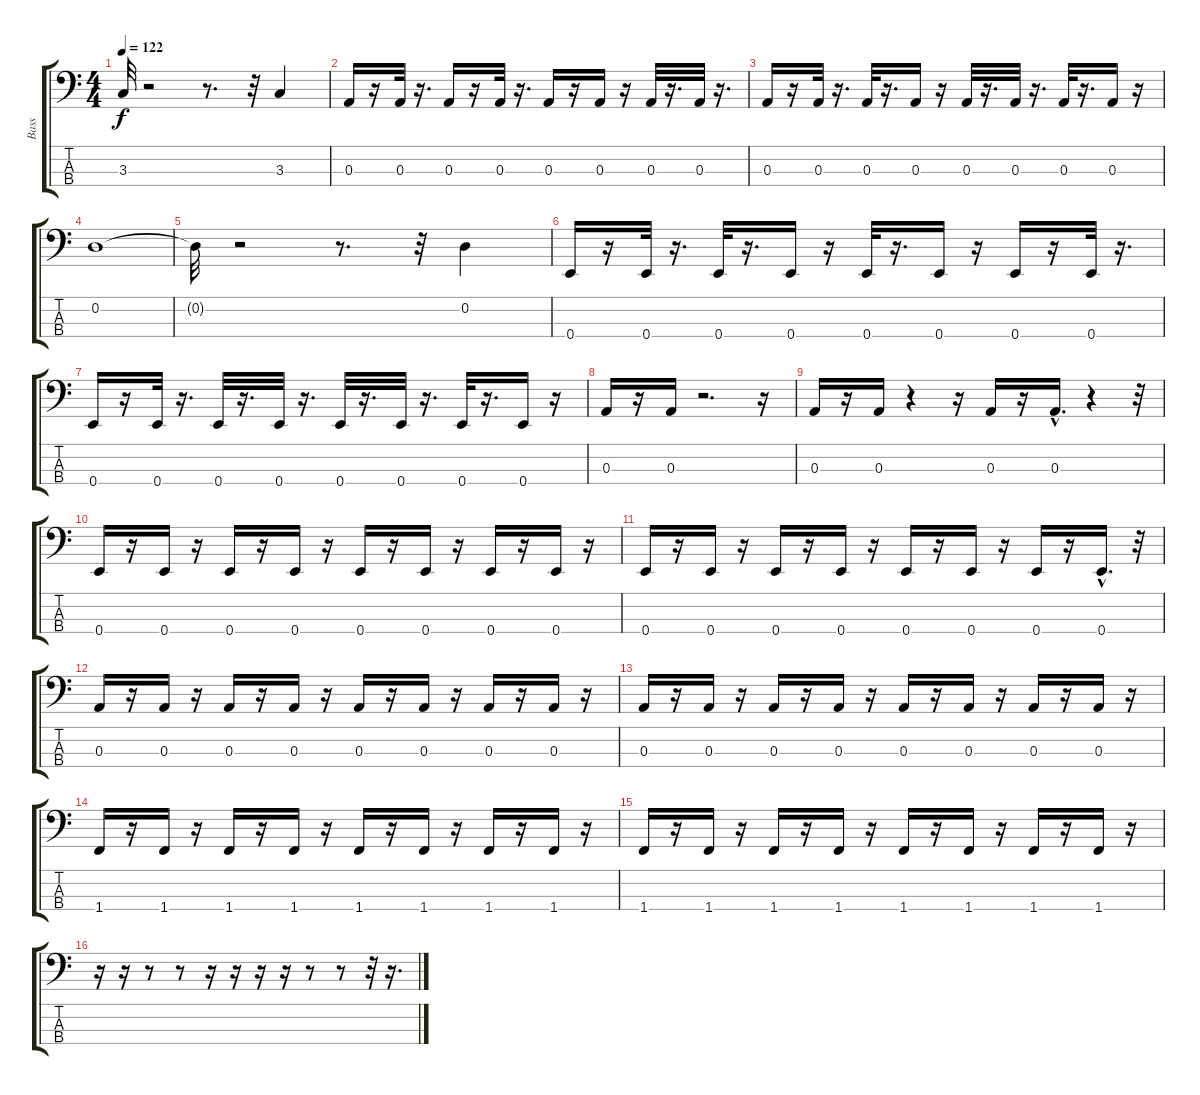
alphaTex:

\track ("Bass" "Bass") {instrument fretlessbass}
\staff {score tabs}
\tuning (G2 D2 A1 E1) {hide}
\ts (4 4)
\tempo 122
\clef f4
\ks c
3.3{t}.32{dy f} r.2 r.8{d} r.32 3.3.4 |
0.3.16 r.16 0.3.32 r.16{d} 0.3.16 r.16 0.3.32 r.16{d} 0.3.16 r.16 0.3.16 r.16 0.3.32 r.16{d} 0.3.32 r.16{d} |
0.3.16 r.16 0.3.32 r.16{d} 0.3.32 r.16{d} 0.3.16 r.16 0.3.32 r.16{d} 0.3.32 r.16{d} 0.3.32 r.16{d} 0.3.16 r.16 |
0.2.1 |
0.2{t}.32 r.2 r.8{d} r.32 0.2.4 |
0.4.16 r.16 0.4.32 r.16{d} 0.4.32 r.16{d} 0.4.16 r.16 0.4.32 r.16{d} 0.4.16 r.16 0.4.16 r.16 0.4.32 r.16{d} |
0.4.16 r.16 0.4.32 r.16{d} 0.4.32 r.16{d} 0.4.32 r.16{d} 0.4.32 r.16{d} 0.4.32 r.16{d} 0.4.32 r.16{d} 0.4.16 r.16 |
0.3.16 r.16 0.3.16 r.2{d} r.16 |
0.3.16 r.16 0.3.16 r.4 r.16 0.3.16 r.16 0.3{hac}.16{d} r.4 r.32 |
0.4.16 r.16 0.4.16 r.16 0.4.16 r.16 0.4.16 r.16 0.4.16 r.16 0.4.16 r.16 0.4.16 r.16 0.4.16 r.16 |
0.4.16 r.16 0.4.16 r.16 0.4.16 r.16 0.4.16 r.16 0.4.16 r.16 0.4.16 r.16 0.4.16 r.16 0.4{hac}.16{d} r.32 |
0.3.16 r.16 0.3.16 r.16 0.3.16 r.16 0.3.16 r.16 0.3.16 r.16 0.3.16 r.16 0.3.16 r.16 0.3.16 r.16 |
0.3.16 r.16 0.3.16 r.16 0.3.16 r.16 0.3.16 r.16 0.3.16 r.16 0.3.16 r.16 0.3.16 r.16 0.3.16 r.16 |
1.4.16 r.16 1.4.16 r.16 1.4.16 r.16 1.4.16 r.16 1.4.16 r.16 1.4.16 r.16 1.4.16 r.16 1.4.16 r.16 |
1.4.16 r.16 1.4.16 r.16 1.4.16 r.16 1.4.16 r.16 1.4.16 r.16 1.4.16 r.16 1.4.16 r.16 1.4.16 r.16 |
r.16 r.16 r.8 r.8 r.16 r.16 r.16 r.16 r.8 r.8 r.32 r.16{d}
